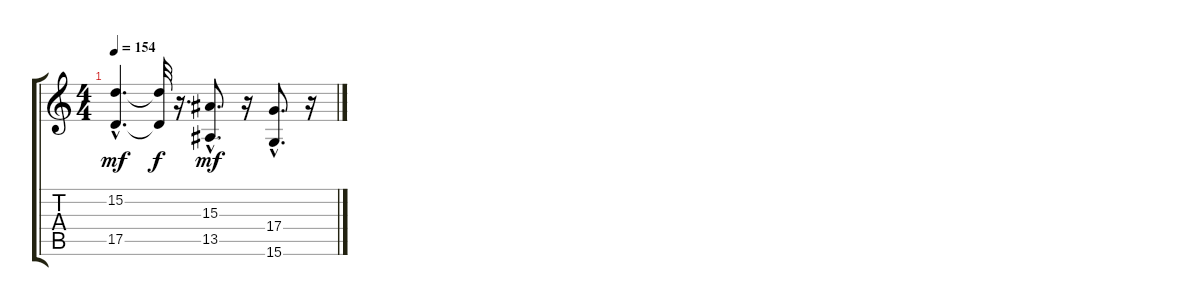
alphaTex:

\track "" {instrument frenchhorn}
\staff {score tabs}
\tuning (E4 B3 G3 D3 A2 E2) {hide}
\ts (4 4)
\tempo 154
\clef g2
\ks c
(15.2{hac} 17.5{hac}).4{d dy mf} (15.2{t} 17.5{t}).32{dy f} r.16{d} (15.3{hac} 13.5{hac}).8{d dy mf} r.16 (17.4{hac} 15.6{hac}).8{d} r.16
